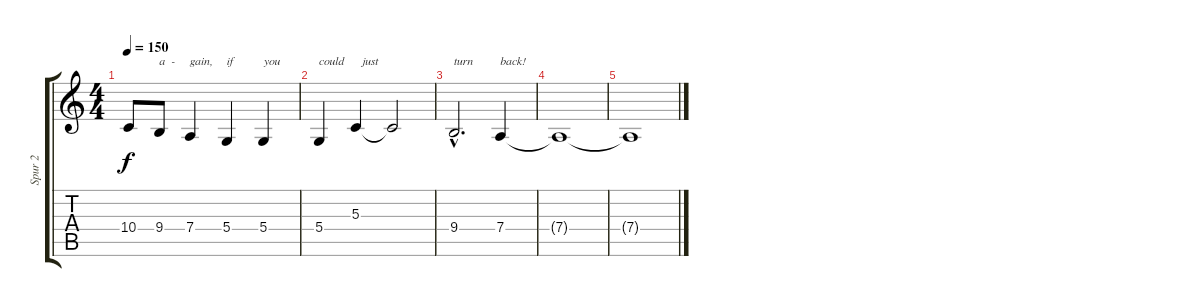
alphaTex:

\track ("Spur 2" "Spur 2") {instrument lead6voice}
\staff {score tabs}
\tuning (E4 B3 G3 D3 A2 D2) {hide}
\ts (4 4)
\tempo 150
\clef g2
\ks c
10.4{t}.8{dy f} 9.4.8{txt "a  -"} 7.4.4{txt "gain,"} 5.4.4{txt "if"} 5.4.4{txt "you"} |
5.4.4{txt "could"} 5.3.4{txt "  just"} 5.3{t}.2 |
9.4{hac}.2{d txt "turn"} 7.4.4{txt "back!"} |
7.4{t}.1 |
7.4{t}.1
